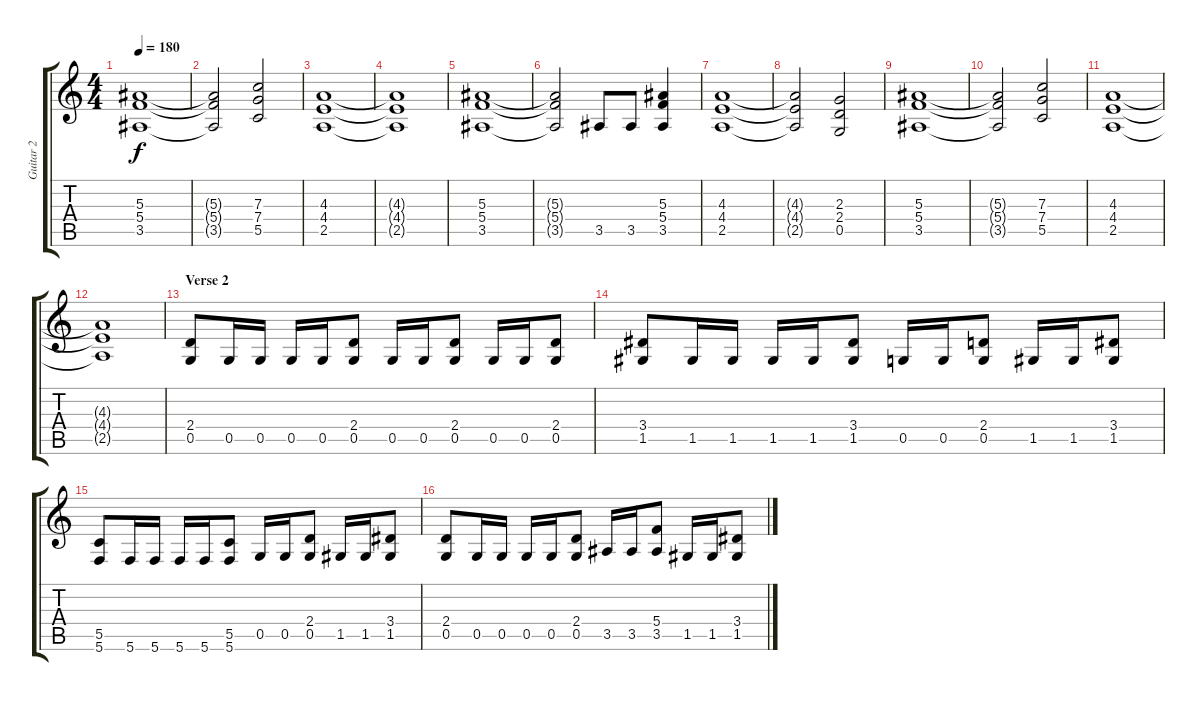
\track ("Guitar 2" "Guitar 2") {instrument distortionguitar}
\staff {score tabs}
\tuning (D4 A3 F3 C3 G2 C2) {hide}
\ts (4 4)
\tempo 180
\clef g2
\ks c
(5.3 5.4 3.5).1{dy f} |
(5.3{t} 5.4{t} 3.5{t}).2 (7.3 7.4 5.5).2 |
(4.3 4.4 2.5).1 |
(4.3{t} 4.4{t} 2.5{t}).1 |
(5.3 5.4 3.5).1 |
(5.3{t} 5.4{t} 3.5{t}).2 3.5.8 3.5.8 (5.3 5.4 3.5).4 |
(4.3 4.4 2.5).1 |
(4.3{t} 4.4{t} 2.5{t}).2 (2.3 2.4 0.5).2 |
(5.3 5.4 3.5).1 |
(5.3{t} 5.4{t} 3.5{t}).2 (7.3 7.4 5.5).2 |
(4.3 4.4 2.5).1 |
(4.3{t} 4.4{t} 2.5{t}).1 |
\section ("" "Verse 2")
(2.4 0.5).8{balance 16} 0.5.16 0.5.16 0.5.16 0.5.16 (2.4 0.5).8 0.5.16 0.5.16 (2.4 0.5).8 0.5.16 0.5.16 (2.4 0.5).8 |
(3.4 1.5).8 1.5.16 1.5.16 1.5.16 1.5.16 (3.4 1.5).8 0.5.16 0.5.16 (2.4 0.5).8 1.5.16 1.5.16 (3.4 1.5).8 |
(5.5 5.6).8 5.6.16 5.6.16 5.6.16 5.6.16 (5.5 5.6).8 0.5.16 0.5.16 (2.4 0.5).8 1.5.16 1.5.16 (3.4 1.5).8 |
(2.4 0.5).8 0.5.16 0.5.16 0.5.16 0.5.16 (2.4 0.5).8 3.5.16 3.5.16 (5.4 3.5).8 1.5.16 1.5.16 (3.4 1.5).8
